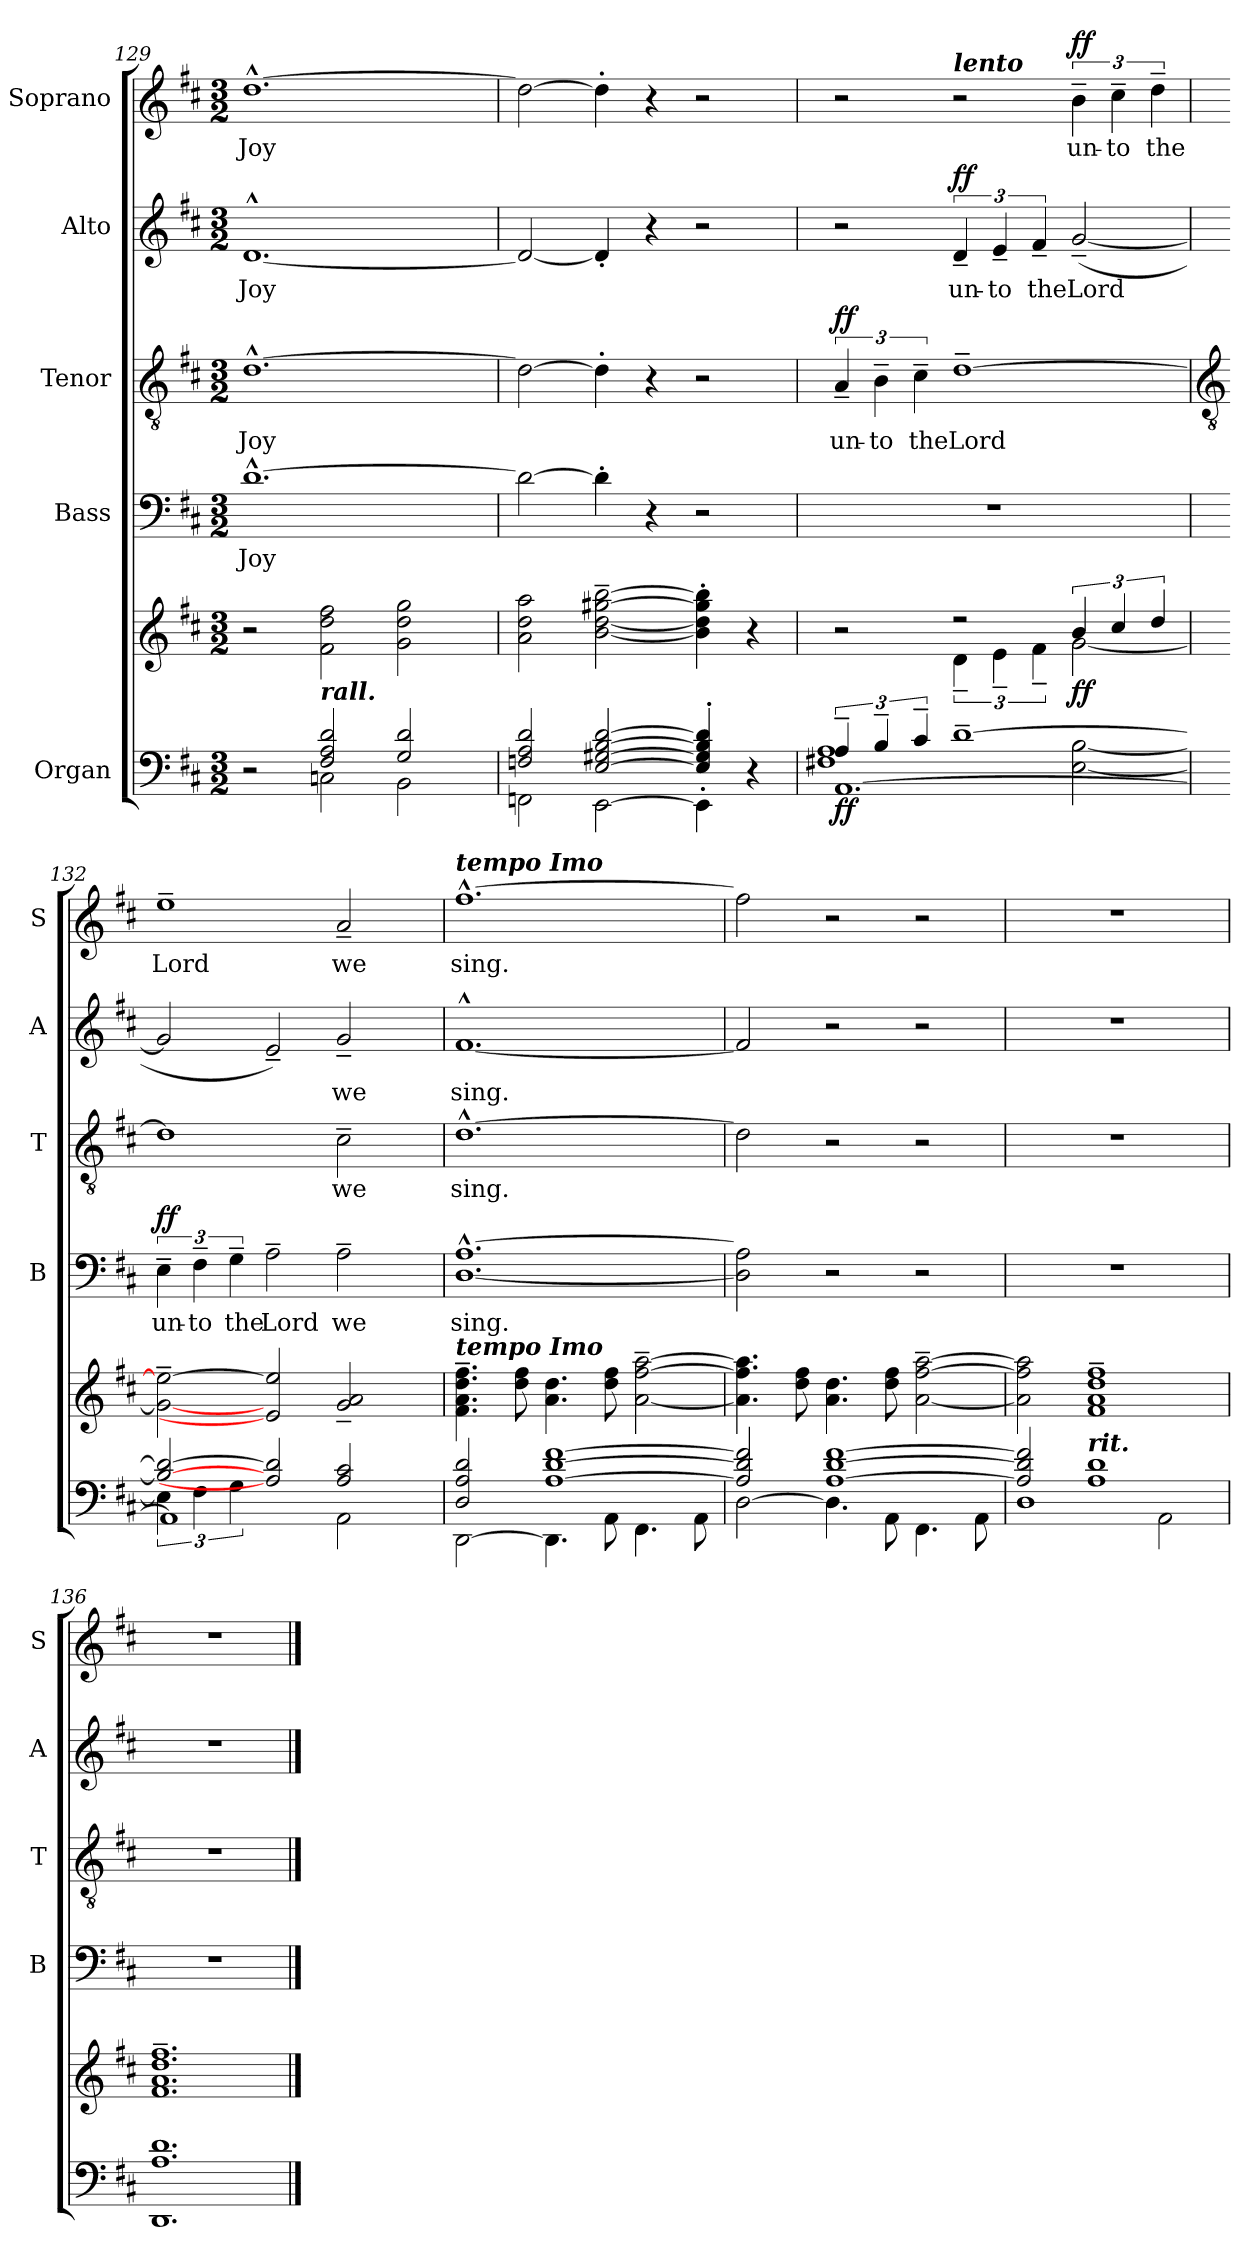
**kern	**kern	**dynam	**kern	**text	**dynam	**kern	**text	**dynam	**kern	**text	**dynam	**kern	**text	**dynam
*part5	*part5	*part5	*part4	*part4	*part4	*part3	*part3	*part3	*part2	*part2	*part2	*part1	*part1	*part1
*staff6	*staff5	*staff5/6	*staff4	*staff4	*staff4	*staff3	*staff3	*staff3	*staff2	*staff2	*staff2	*staff1	*staff1	*staff1
*I"Organ	*	*	*I"Bass	*	*	*I"Tenor	*	*	*I"Alto	*	*	*I"Soprano	*	*
*	*	*	*I'B	*	*	*I'T	*	*	*I'A	*	*	*I'S	*	*
*clefF4	*clefG2	*	*clefF4	*	*	*clefGv2	*	*	*clefG2	*	*	*clefG2	*	*
*k[f#c#]	*k[f#c#]	*	*k[f#c#]	*	*	*k[f#c#]	*	*	*k[f#c#]	*	*	*k[f#c#]	*	*
*D:	*D:	*	*D:	*	*	*D:	*	*	*D:	*	*	*D:	*	*
*M3/2	*M3/2	*	*M3/2	*	*	*M3/2	*	*	*M3/2	*	*	*M3/2	*	*
=129	=129	=129	=129	=129	=129	=129	=129	=129	=129	=129	=129	=129	=129	=129
*^	*^	*	*	*	*	*	*	*	*	*	*	*	*	*
*	*^	*	*	*	*	*	*	*	*	*	*	*	*	*	*	*
!	!	!	!	!	!	!	!LO:LY:b	!	!	!LO:LY:b	!	!	!LO:LY:b	!	!	!LO:LY:b	!
2ryy	1ryy	2r	1ryy	2r	.	[1.d^^	Joy	.	[1.d^^	Joy	.	[1.d^^	Joy	.	[1.dd^^	Joy	.
!LO:TX:a:Bi:t=rall.	!	!	!	!	!	!	!	!	!	!	!	!	!	!	!	!	!
2F#/ 2A/ 2d/	.	2Cn\	.	2f#\ 2dd\ 2ff#\	.	.	.	.	.	.	.	.	.	.	.	.	.
2G/ 2d/	4ryy	2BB\	4ryy	2g\ 2dd\ 2gg\	.	.	.	.	.	.	.	.	.	.	.	.	.
.	4ryy	.	4ryy	.	.	.	.	.	.	.	.	.	.	.	.	.	.
=130	=130	=130	=130	=130	=130	=130	=130	=130	=130	=130	=130	=130	=130	=130	=130	=130	=130
2Fn/ 2A/ 2d/	1ryy	2FFn\	1ryy	2a\ 2dd\ 2aa\	.	2d_	.	.	2d_	.	.	2d_	.	.	2dd_	.	.
[2E/ [2G#X/ [2B/ [2d/	.	[2EE\	.	[2b\~ [2dd\~ [2gg#X\~ [2bb\~	.	4d']	.	.	4d']	.	.	4d']	.	.	4dd']	.	.
.	.	.	.	.	.	4r	.	.	4r	.	.	4r	.	.	4r	.	.
4E/]' 4G#/]' 4B/]' 4d/]'	4ryy	4EE'\]	4ryy	4b\]' 4dd\]' 4gg#\]' 4bb\]'	.	2r	.	.	2r	.	.	2r	.	.	2r	.	.
4ryy	4ryy	4r	4ryy	4r	.	.	.	.	.	.	.	.	.	.	.	.	.
=131	=131	=131	=131	=131	=131	=131	=131	=131	=131	=131	=131	=131	=131	=131	=131	=131	=131
!	!	!	!	!	!LO:DY:b=2	!LO:N:vis=1	!	!	!	!LO:LY:b	!LO:DY:b	!	!	!	!	!	!
6A~/	1F#X\ 1A\	[1.AA\	2ryy	2r	ff	1.r	.	.	6A~	un-	ff	2r	.	.	2r	.	.
!	!	!	!	!	!	!	!	!	!	!LO:LY:b	!	!	!	!	!	!	!
6B~/	.	.	.	.	.	.	.	.	6B~	-to	.	.	.	.	.	.	.
!	!	!	!	!	!	!	!	!	!	!LO:LY:b	!	!	!	!	!	!	!
6c#~/	.	.	.	.	.	.	.	.	6c#~	the	.	.	.	.	.	.	.
!	!	!	!	!	!	!	!	!	!	!	!	!	!	!	!LO:TX:a:Bi:t=lento	!	!
!	!	!	!	!	!	!	!	!	!	!LO:LY:b	!	!	!LO:LY:b	!LO:DY:b	!	!	!
[1d~/	.	.	2r	6d~\	.	.	.	.	[1d~	Lord	.	6d~	un-	ff	2r	.	.
!	!	!	!	!	!	!	!	!	!	!	!	!	!LO:LY:b	!	!	!	!
.	.	.	.	6e~\	.	.	.	.	.	.	.	6e~	-to	.	.	.	.
!	!	!	!	!	!	!	!	!	!	!	!	!	!LO:LY:b	!	!	!	!
.	.	.	.	6f#~\	.	.	.	.	.	.	.	6f#~	the	.	.	.	.
!	!	!	!	!	!LO:DY:b	!	!	!	!	!	!	!	!LO:LY:b	!	!	!LO:LY:b	!LO:DY:b
.	[2E\ [2B\	.	6b/	[2g\	ff	.	.	.	.	.	.	(<[2g~	Lord	.	6b~	un-	ff
!	!	!	!	!	!	!	!	!	!	!	!	!	!	!	!	!LO:LY:b	!
.	.	.	6cc#/	.	.	.	.	.	.	.	.	.	.	.	6cc#~	-to	.
!	!	!	!	!	!	!	!	!	!	!	!	!	!	!	!	!LO:LY:b	!
.	.	.	6dd/	.	.	.	.	.	.	.	.	.	.	.	6dd~	the	.
*	*	*	*v	*v	*	*	*	*	*	*	*	*	*	*	*	*	*
!!LO:LB:g=z
=132	=132	=132	=132	=132	=132	=132	=132	=132	=132	=132	=132	=132	=132	=132	=132	=132
*	*	*	*	*	*	*	*	*clefGv2	*	*	*	*	*	*	*	*
!	!	!	!	!	!	!LO:LY:b	!LO:DY:b	!	!	!	!	!	!	!	!LO:LY:b	!
2B/_ 2d/_	6E\]	1AA\]	2g_~ 2ee_~	.	6E~	un-	ff	1d]	.	.	2g]	.	.	1ee~	Lord	.
!	!	!	!	!	!	!LO:LY:b	!	!	!	!	!	!	!	!	!	!
.	6F#\	.	.	.	6F#~	-to	.	.	.	.	.	.	.	.	.	.
!	!	!	!	!	!	!LO:LY:b	!	!	!	!	!	!	!	!	!	!
.	6G\	.	.	.	6G~	the	.	.	.	.	.	.	.	.	.	.
!	!	!	!	!	!	!LO:LY:b	!	!	!	!	!	!	!	!	!	!
2A/] 2d/]	3%2ryy	.	2e] 2ee]	.	2A~	Lord	.	.	.	.	2e~)	.	.	.	.	.
!	!	!	!	!	!	!LO:LY:b	!	!	!LO:LY:b	!	!	!LO:LY:b	!	!	!LO:LY:b	!
2A/ 2c#/	.	2AA\	2g~ 2a~	.	2A~	we	.	2c#~	we	.	2g~	we	.	2a~	we	.
.	4ryy	.	.	.	.	.	.	.	.	.	.	.	.	.	.	.
.	12ryy	.	.	.	.	.	.	.	.	.	.	.	.	.	.	.
=133	=133	=133	=133	=133	=133	=133	=133	=133	=133	=133	=133	=133	=133	=133	=133	=133
!	!	!	!	!	!	!	!	!	!	!	!	!	!	!LO:TX:a:Bi:t=tempo Imo	!	!
!	!	!	!LO:TX:a:Bi:t=tempo Imo	!	!	!	!	!	!	!	!	!	!	!	!	!
!	!LO:N:vis=1	!	!	!	!	!LO:LY:b	!	!	!LO:LY:b	!	!	!LO:LY:b	!	!	!LO:LY:b	!
2D/ 2A/ 2d/	1.ryy	[2DD\	4.f#~ 4.a~ 4.dd~ 4.ff#~	.	[1.D^^ [1.A^^	sing.	.	[1.d^^	sing.	.	[1.f#^^	sing.	.	[1.ff#^^	sing.	.
.	.	.	8dd 8ff#	.	.	.	.	.	.	.	.	.	.	.	.	.
[1A/ [1d/ [1f#/	.	4.DD\]	4.a 4.dd	.	.	.	.	.	.	.	.	.	.	.	.	.
.	.	8AA\	8dd 8ff#	.	.	.	.	.	.	.	.	.	.	.	.	.
.	.	4.FF#\	[2a~ [2ff#~ [2aa~	.	.	.	.	.	.	.	.	.	.	.	.	.
.	.	8AA\	.	.	.	.	.	.	.	.	.	.	.	.	.	.
=134	=134	=134	=134	=134	=134	=134	=134	=134	=134	=134	=134	=134	=134	=134	=134	=134
!	!LO:N:vis=1	!	!	!	!	!	!	!	!	!	!	!	!	!	!	!
2A/] 2d/] 2f#/]	1.ryy	[2D\	4.a] 4.ff#] 4.aa]	.	2D] 2A]	.	.	2d]	.	.	2f#]	.	.	2ff#]	.	.
.	.	.	8dd 8ff#	.	.	.	.	.	.	.	.	.	.	.	.	.
[1A/ [1d/ [1f#/	.	4.D\]	4.a 4.dd	.	2r	.	.	2r	.	.	2r	.	.	2r	.	.
.	.	8AA\	8dd 8ff#	.	.	.	.	.	.	.	.	.	.	.	.	.
.	.	4.FF#\	[2a~ [2ff#~ [2aa~	.	2r	.	.	2r	.	.	2r	.	.	2r	.	.
.	.	8AA\	.	.	.	.	.	.	.	.	.	.	.	.	.	.
=135	=135	=135	=135	=135	=135	=135	=135	=135	=135	=135	=135	=135	=135	=135	=135	=135
!	!LO:N:vis=1	!	!	!	!LO:N:vis=1	!	!	!LO:N:vis=1	!	!	!LO:N:vis=1	!	!	!LO:N:vis=1	!	!
2A/] 2d/] 2f#/]	1.ryy	1D\	2a] 2ff#] 2aa]	.	1.r	.	.	1.r	.	.	1.r	.	.	1.r	.	.
!LO:TX:a:Bi:t=rit.	!	!	!	!	!	!	!	!	!	!	!	!	!	!	!	!
1A/ 1d/	.	.	1f#~ 1a~ 1dd~ 1ff#~	.	.	.	.	.	.	.	.	.	.	.	.	.
.	.	2AA\	.	.	.	.	.	.	.	.	.	.	.	.	.	.
=136	=136	=136	=136	=136	=136	=136	=136	=136	=136	=136	=136	=136	=136	=136	=136	=136
!	!LO:N:vis=1	!	!	!	!LO:N:vis=1	!	!	!LO:N:vis=1	!	!	!LO:N:vis=1	!	!	!LO:N:vis=1	!	!
1.A/ 1.d/	1.ryy	1.DD\	1.f#~ 1.a~ 1.dd~ 1.ff#~	.	1.r	.	.	1.r	.	.	1.r	.	.	1.r	.	.
*v	*v	*v	*	*	*	*	*	*	*	*	*	*	*	*	*	*
==	==	==	==	==	==	==	==	==	==	==	==	==	==	==
*-	*-	*-	*-	*-	*-	*-	*-	*-	*-	*-	*-	*-	*-	*-
